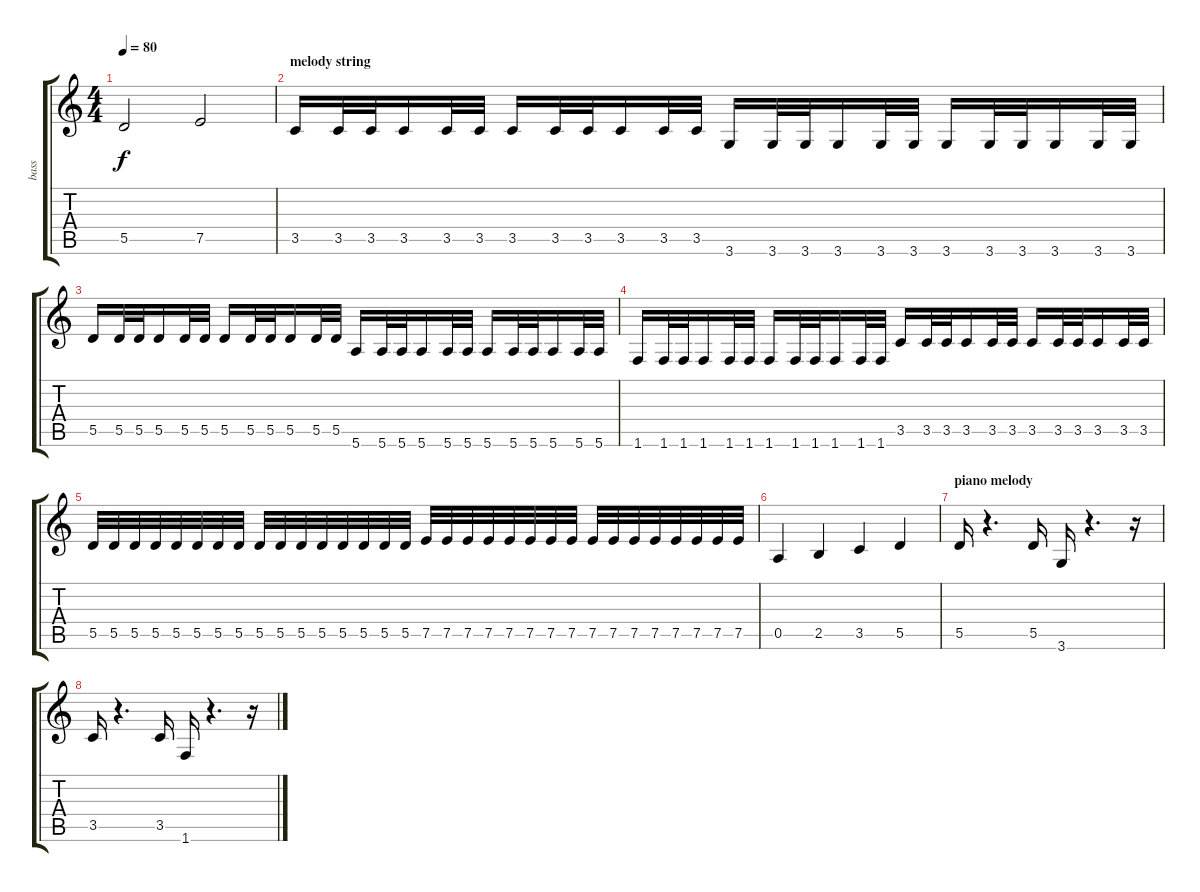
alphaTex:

\track ("bass" "bass") {instrument electricbassfinger}
\staff {score tabs}
\tuning (E4 B3 G3 D3 A2 E2) {hide}
\ts (4 4)
\tempo 80
\clef g2
\ks c
5.5.2{dy f} 7.5.2 |
\section ("" "melody string")
3.5.16 3.5.32 3.5.32 3.5.16 3.5.32 3.5.32 3.5.16 3.5.32 3.5.32 3.5.16 3.5.32 3.5.32 3.6.16 3.6.32 3.6.32 3.6.16 3.6.32 3.6.32 3.6.16 3.6.32 3.6.32 3.6.16 3.6.32 3.6.32 |
5.5.16 5.5.32 5.5.32 5.5.16 5.5.32 5.5.32 5.5.16 5.5.32 5.5.32 5.5.16 5.5.32 5.5.32 5.6.16 5.6.32 5.6.32 5.6.16 5.6.32 5.6.32 5.6.16 5.6.32 5.6.32 5.6.16 5.6.32 5.6.32 |
1.6.16 1.6.32 1.6.32 1.6.16 1.6.32 1.6.32 1.6.16 1.6.32 1.6.32 1.6.16 1.6.32 1.6.32 3.5.16 3.5.32 3.5.32 3.5.16 3.5.32 3.5.32 3.5.16 3.5.32 3.5.32 3.5.16 3.5.32 3.5.32 |
5.5.32 5.5.32 5.5.32 5.5.32 5.5.32 5.5.32 5.5.32 5.5.32 5.5.32 5.5.32 5.5.32 5.5.32 5.5.32 5.5.32 5.5.32 5.5.32 7.5.32 7.5.32 7.5.32 7.5.32 7.5.32 7.5.32 7.5.32 7.5.32 7.5.32 7.5.32 7.5.32 7.5.32 7.5.32 7.5.32 7.5.32 7.5.32 |
0.5.4 2.5.4 3.5.4 5.5.4 |
\section ("" "piano melody")
5.5.16 r.4{d} 5.5.16 3.6.16 r.4{d} r.16 |
3.5.16 r.4{d} 3.5.16 1.6.16 r.4{d} r.16
